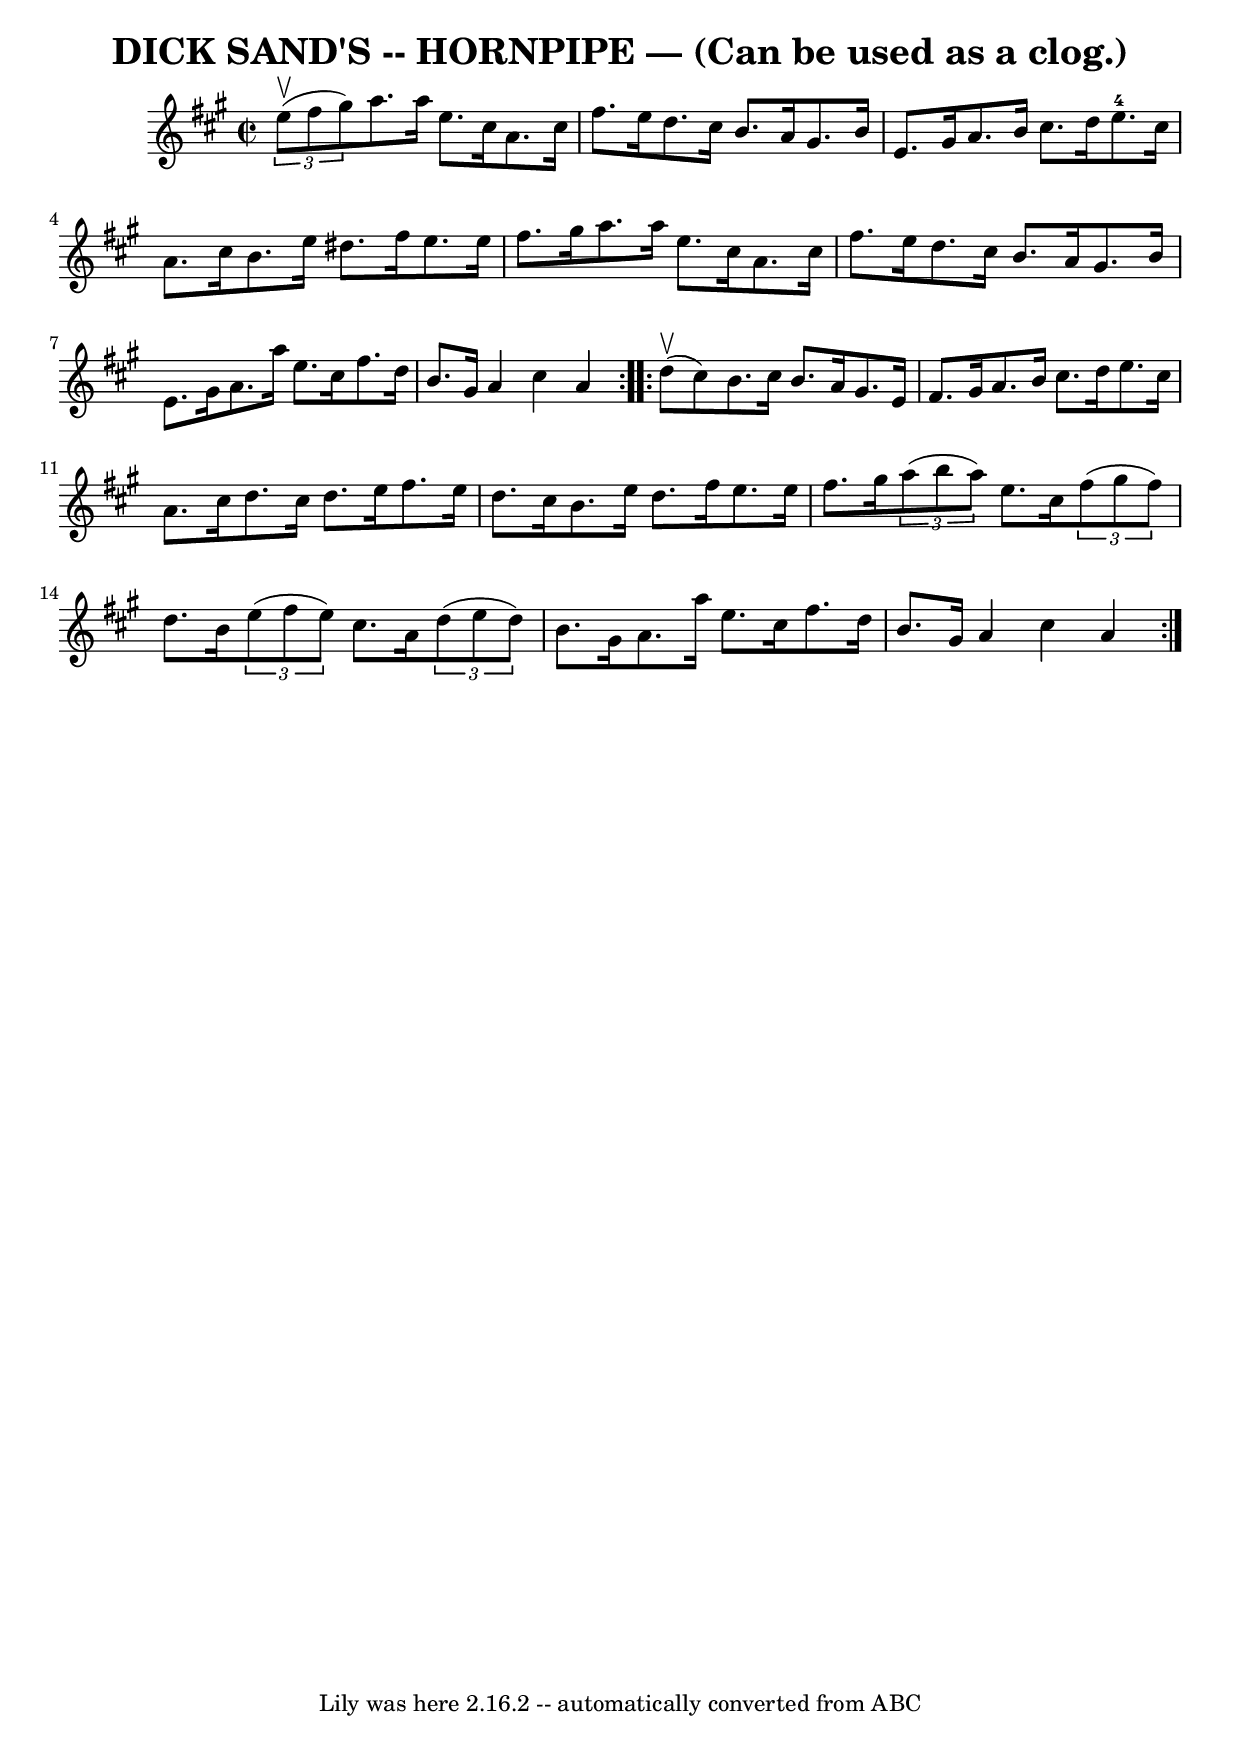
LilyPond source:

\version "2.16.2"
\include "Mammoth.ily"
\header {
  %% book = "Ryan's Mammoth Collection of Fiddle Tunes"
 crossRefNumber = "1"
 footnotes = ""
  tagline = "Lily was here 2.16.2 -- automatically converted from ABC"
  title = "DICK SAND'S -- HORNPIPE — (Can be used as a clog.)"

}
voicedefault =  {



  \repeat volta 2 {

    \override Staff.TimeSignature #'style = #'C
    \time 2/2 
    \key a \major
    \times 2/3 { e''8 (^\upbow fs''8 gs''8) 
 	       }        |
 a''8. a''16 e''8. cs''16 a'8. cs''16 fs''8. e''16     |
 d''8. cs''16 b'8. a'16 gs'8. b'16 e'8. gs'16     |
 a'8. b'16 cs''8. d''16 e''8.-4 cs''16 a'8. cs''16     |
 b'8. e''16 ds''8. fs''16 e''8. e''16 fs''8. gs''16    |  |
 a''8. a''16 e''8. cs''16 a'8. cs''16 fs''8. e''16      |
 d''8. cs''16 b'8. a'16 gs'8. b'16 e'8. gs'16  |
 a'8. a''16 e''8. cs''16 fs''8. d''16 b'8. gs'16     |
 a'4 cs''4 a'4    
  }     
  \repeat volta 2 { d''8 (^\upbow cs''8)        |
 b'8. cs''16 b'8. a'16 gs'8. e'16 fs'8. gs'16     |
 a'8. b'16 cs''8. d''16 e''8. cs''16 a'8. cs''16     |
 d''8. cs''16 d''8. e''16 fs''8. e''16 d''8. cs''16     |
 b'8. e''16 d''8. fs''16 e''8. e''16 fs''8. gs''16     |
     |
    \times 2/3 { a''8 (b''8 a''8) 
	       } e''8. cs''16    
    \times 2/3 { fs''8 (gs''8 fs''8)  	       } d''8. b'16     |
    
    \times 2/3 { e''8 (fs''8 e''8) 
	       } cs''8. a'16    \times 2/3 {  
		 d''8 (e''8 d''8)  	       } b'8. gs'16     |
 a'8. a''16 e''8. cs''16 fs''8. d''16 b'8. gs'16     |
 a'4    
 cs''4 a'4    
  }   

}

\score{
  <<

    \context Staff="default"
    {
      \voicedefault 
      
    }

  >>
  \layout {
    
  }
  \midi {
  }

}
